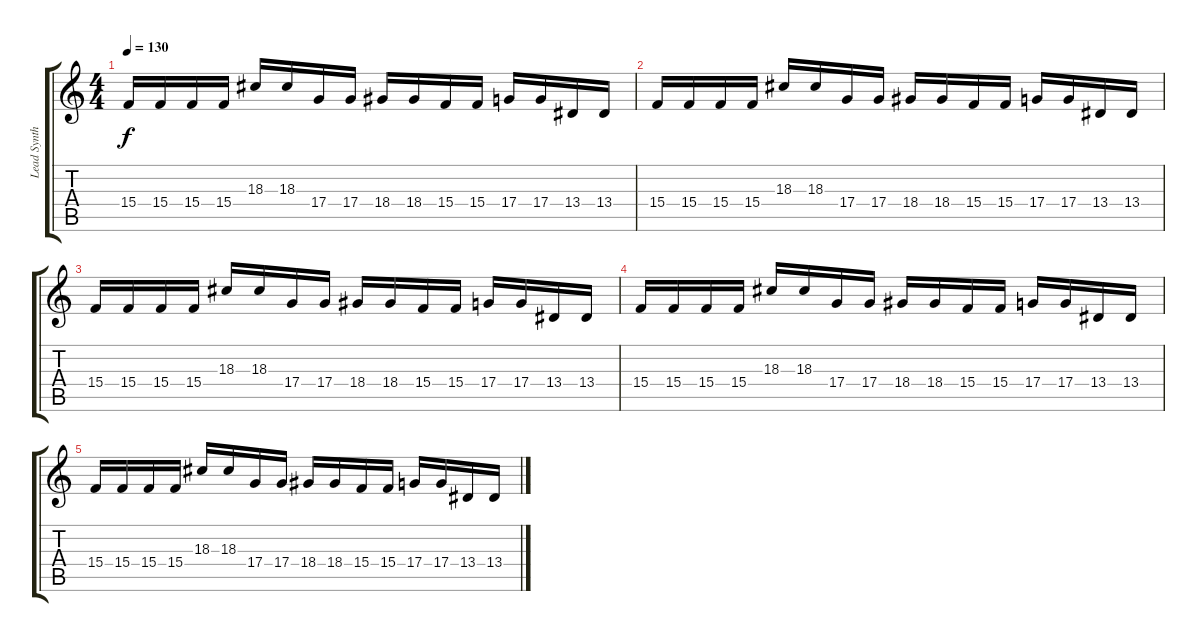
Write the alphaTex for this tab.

\track ("Lead Synth #1" "Lead Synth") {instrument lead2sawtooth}
\staff {score tabs}
\tuning (E4 B3 G3 D3 A2 E2) {hide}
\ts (4 4)
\tempo 130
\clef g2
\ks c
15.4.16{dy f} 15.4.16 15.4.16 15.4.16 18.3.16 18.3.16 17.4.16 17.4.16 18.4.16 18.4.16 15.4.16 15.4.16 17.4.16 17.4.16 13.4.16 13.4.16 |
15.4.16 15.4.16 15.4.16 15.4.16 18.3.16 18.3.16 17.4.16 17.4.16 18.4.16 18.4.16 15.4.16 15.4.16 17.4.16 17.4.16 13.4.16 13.4.16 |
15.4.16 15.4.16 15.4.16 15.4.16 18.3.16 18.3.16 17.4.16 17.4.16 18.4.16 18.4.16 15.4.16 15.4.16 17.4.16 17.4.16 13.4.16 13.4.16 |
15.4.16 15.4.16 15.4.16 15.4.16 18.3.16 18.3.16 17.4.16 17.4.16 18.4.16 18.4.16 15.4.16 15.4.16 17.4.16 17.4.16 13.4.16 13.4.16 |
15.4.16 15.4.16 15.4.16 15.4.16 18.3.16 18.3.16 17.4.16 17.4.16 18.4.16 18.4.16 15.4.16 15.4.16 17.4.16 17.4.16 13.4.16 13.4.16
